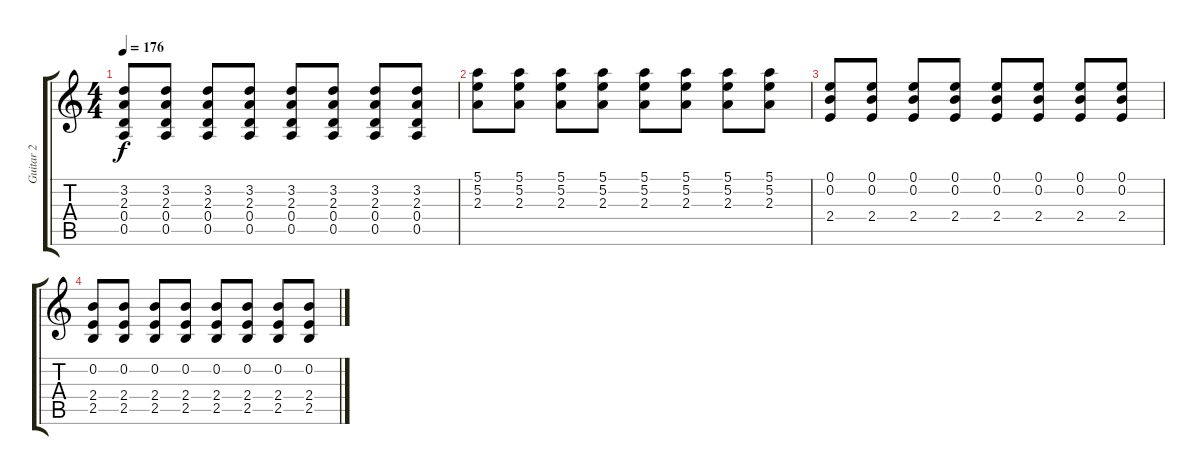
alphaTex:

\track ("Guitar 2" "Guitar 2") {instrument overdrivenguitar}
\staff {score tabs}
\tuning (E4 B3 G3 D3 A2 E2) {hide}
\ts (4 4)
\tempo 176
\clef g2
\ks c
(3.2 2.3 0.4 0.5).8{dy f} (3.2 2.3 0.4 0.5).8 (3.2 2.3 0.4 0.5).8 (3.2 2.3 0.4 0.5).8 (3.2 2.3 0.4 0.5).8 (3.2 2.3 0.4 0.5).8 (3.2 2.3 0.4 0.5).8 (3.2 2.3 0.4 0.5).8 |
(5.1 5.2 2.3).8 (5.1 5.2 2.3).8 (5.1 5.2 2.3).8 (5.1 5.2 2.3).8 (5.1 5.2 2.3).8 (5.1 5.2 2.3).8 (5.1 5.2 2.3).8 (5.1 5.2 2.3).8 |
(0.1 0.2 2.4).8 (0.1 0.2 2.4).8 (0.1 0.2 2.4).8 (0.1 0.2 2.4).8 (0.1 0.2 2.4).8 (0.1 0.2 2.4).8 (0.1 0.2 2.4).8 (0.1 0.2 2.4).8 |
(0.2 2.4 2.5).8 (0.2 2.4 2.5).8 (0.2 2.4 2.5).8 (0.2 2.4 2.5).8 (0.2 2.4 2.5).8 (0.2 2.4 2.5).8 (0.2 2.4 2.5).8 (0.2 2.4 2.5).8
